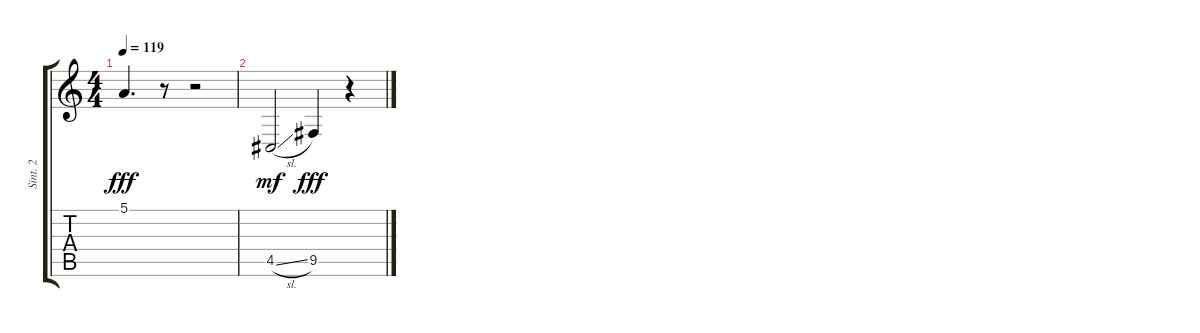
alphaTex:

\track ("Sint. 2" "Sint. 2") {instrument pad2warm}
\staff {score tabs}
\tuning (E4 B3 G3 D3 A2 E2) {hide}
\ts (4 4)
\tempo 119
\clef g2
\ks c
5.1.4{d dy fff instrument lead6voice} r.8 r.2 |
4.5{sl}.2{dy mf instrument telephonering} 9.5.4{dy fff} r.4
